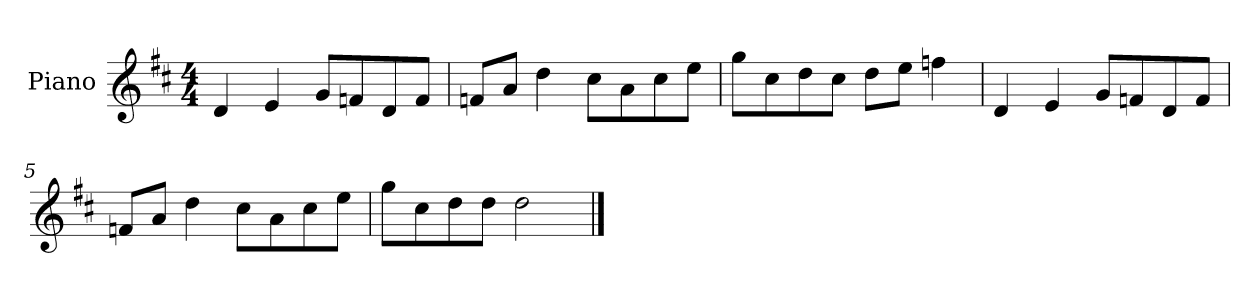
**kern
*part1
*staff1
*I"Piano
*I'P-no
*clefG2
*k[f#c#]
*M4/4
*MM90
=1
4d/
4e/
8g/L
8fn/
8d/
8f/J
=2
8fn/L
8a/J
4dd\
8cc#\L
8a\
8cc#\
8ee\J
=3
8gg\L
8cc#\
8dd\
8cc#\J
8dd\L
8ee\J
4ffn\
=4
4d/
4e/
8g/L
8fn/
8d/
8f/J
=5
8fn/L
8a/J
4dd\
8cc#\L
8a\
8cc#\
8ee\J
!!LO:LB:g=z
=6
8gg\L
8cc#\
8dd\
8dd\J
2dd\
==
*-
